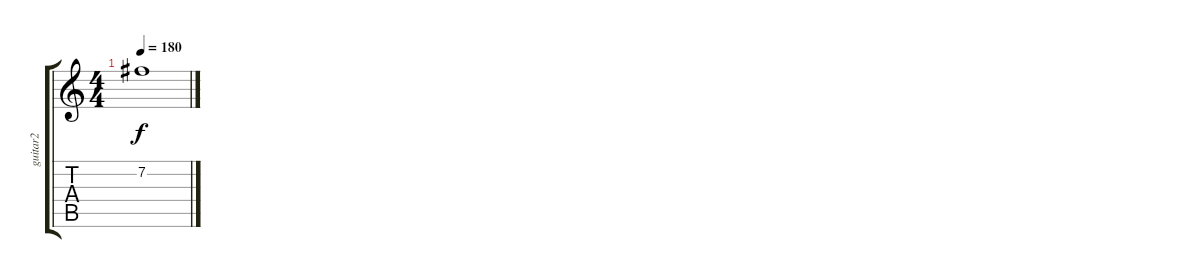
\track ("guitar2" "guitar2") {instrument overdrivenguitar}
\staff {score tabs}
\tuning (E4 B3 G3 D3 A2 E2) {hide}
\ts (4 4)
\tempo 180
\clef g2
\ks c
7.2.1{dy f}
